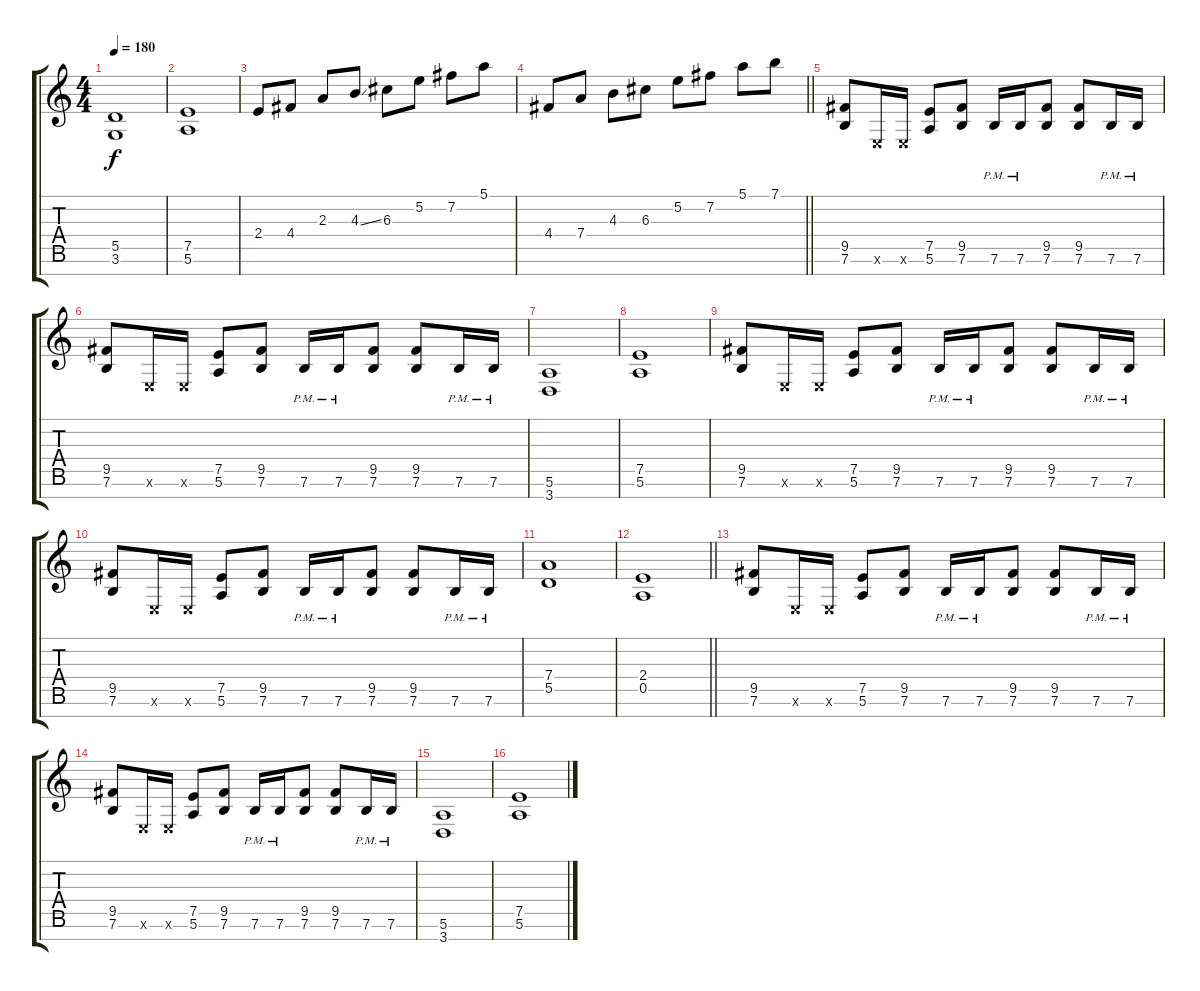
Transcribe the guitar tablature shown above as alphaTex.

\track "" {instrument distortionguitar}
\staff {score tabs}
\tuning (E4 B3 G3 D3 A2 E2 B1) {hide}
\ts (4 4)
\tempo 180
\clef g2
\ks c
(5.5 3.6).1{dy f} |
(7.5 5.6).1 |
2.4.8 4.4.8 2.3.8 4.3{ss}.8 6.3.8 5.2.8 7.2.8 5.1.8 |
\barLineRight lightlight
4.4.8 7.4.8 4.3.8 6.3.8 5.2.8 7.2.8 5.1.8 7.1.8 |
(9.5 7.6).8 0.6{x}.16 0.6{x}.16 (7.5 5.6).8 (9.5 7.6).8 7.6{pm}.16 7.6{pm}.16 (9.5 7.6).8 (9.5 7.6).8 7.6{pm}.16 7.6{pm}.16 |
(9.5 7.6).8 0.6{x}.16 0.6{x}.16 (7.5 5.6).8 (9.5 7.6).8 7.6{pm}.16 7.6{pm}.16 (9.5 7.6).8 (9.5 7.6).8 7.6{pm}.16 7.6{pm}.16 |
(5.6 3.7).1 |
(7.5 5.6).1 |
(9.5 7.6).8 0.6{x}.16 0.6{x}.16 (7.5 5.6).8 (9.5 7.6).8 7.6{pm}.16 7.6{pm}.16 (9.5 7.6).8 (9.5 7.6).8 7.6{pm}.16 7.6{pm}.16 |
(9.5 7.6).8 0.6{x}.16 0.6{x}.16 (7.5 5.6).8 (9.5 7.6).8 7.6{pm}.16 7.6{pm}.16 (9.5 7.6).8 (9.5 7.6).8 7.6{pm}.16 7.6{pm}.16 |
(7.4 5.5).1 |
\barLineRight lightlight
(2.4 0.5).1 |
(9.5 7.6).8 0.6{x}.16 0.6{x}.16 (7.5 5.6).8 (9.5 7.6).8 7.6{pm}.16 7.6{pm}.16 (9.5 7.6).8 (9.5 7.6).8 7.6{pm}.16 7.6{pm}.16 |
(9.5 7.6).8 0.6{x}.16 0.6{x}.16 (7.5 5.6).8 (9.5 7.6).8 7.6{pm}.16 7.6{pm}.16 (9.5 7.6).8 (9.5 7.6).8 7.6{pm}.16 7.6{pm}.16 |
(5.6 3.7).1 |
(7.5 5.6).1
